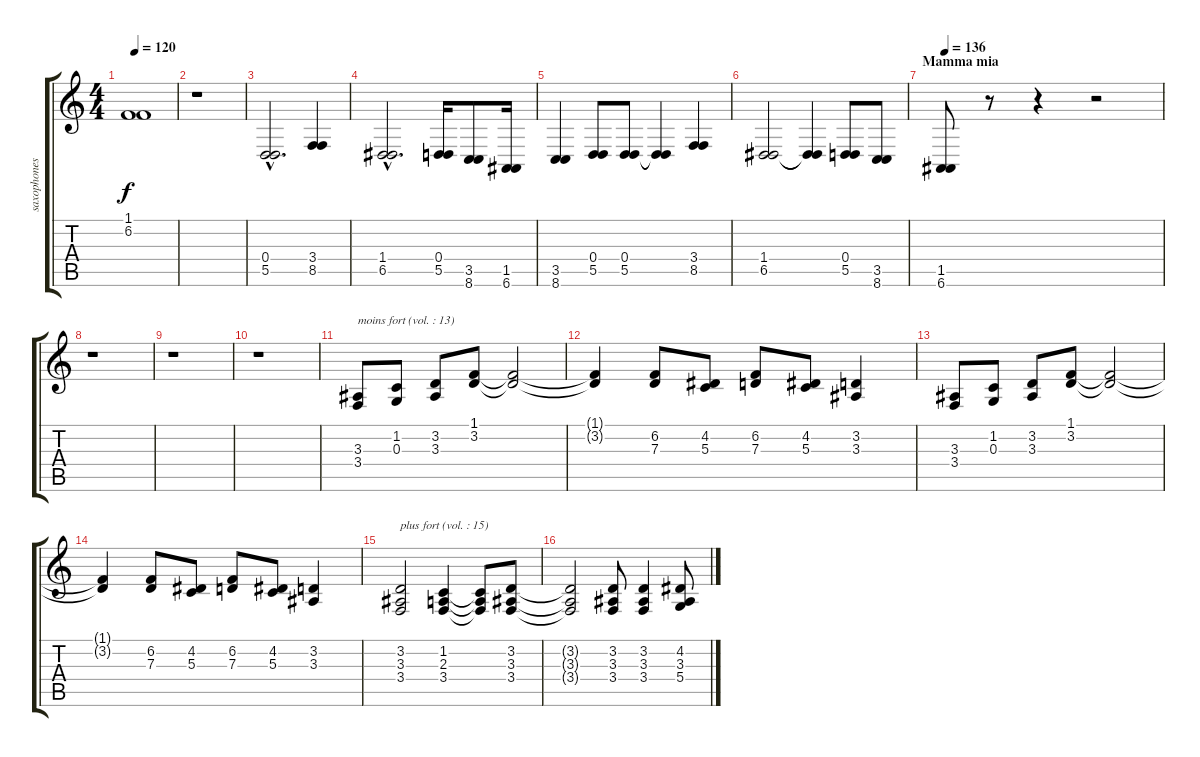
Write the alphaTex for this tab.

\track ("saxophones" "saxophones") {instrument tenorsax}
\staff {score tabs}
\tuning (E4 B3 G3 D3 A2 E2) {hide}
\ts (4 4)
\tempo 120
\clef g2
\ks c
(1.1 6.2).1{dy f} |
r.1 |
(0.4{hac} 5.5{hac}).2{d} (3.4 8.5).4 |
(1.4{hac} 6.5{hac}).2{d} (0.4 5.5).16 (3.5 8.6).8 (1.5 6.6).16 |
(3.5 8.6).4 (0.4 5.5).8 (0.4 5.5).8 (0.4{t} 5.5{t}).4 (3.4 8.5).4 |
(1.4 6.5).2 (1.4{t} 6.5{t}).4 (0.4 5.5).8 (3.5 8.6).8 |
\section ("" "Mamma mia")
\tempo 136
(1.5 6.6).8 r.8 r.4 r.2 |
r.1 |
r.1 |
r.1 |
(3.3 3.4).8{txt "moins fort (vol. : 13)" volume 13} (1.2 0.3).8 (3.2 3.3).8 (1.1 3.2).8 (1.1{t} 3.2{t}).2 |
(1.1{t} 3.2{t}).4 (6.2 7.3).8 (4.2 5.3).8 (6.2 7.3).8 (4.2 5.3).8 (3.2 3.3).4 |
(3.3 3.4).8 (1.2 0.3).8 (3.2 3.3).8 (1.1 3.2).8 (1.1{t} 3.2{t}).2 |
(1.1{t} 3.2{t}).4 (6.2 7.3).8 (4.2 5.3).8 (6.2 7.3).8 (4.2 5.3).8 (3.2 3.3).4 |
(3.2 3.3 3.4).2{txt "plus fort (vol. : 15)" volume 15} (1.2 2.3 3.4).4 (1.2{t} 2.3{t} 3.4{t}).8 (3.2 3.3 3.4).8 |
(3.2{t} 3.3{t} 3.4{t}).2 (3.2 3.3 3.4).8 (3.2 3.3 3.4).4 (4.2 3.3 5.4).8
